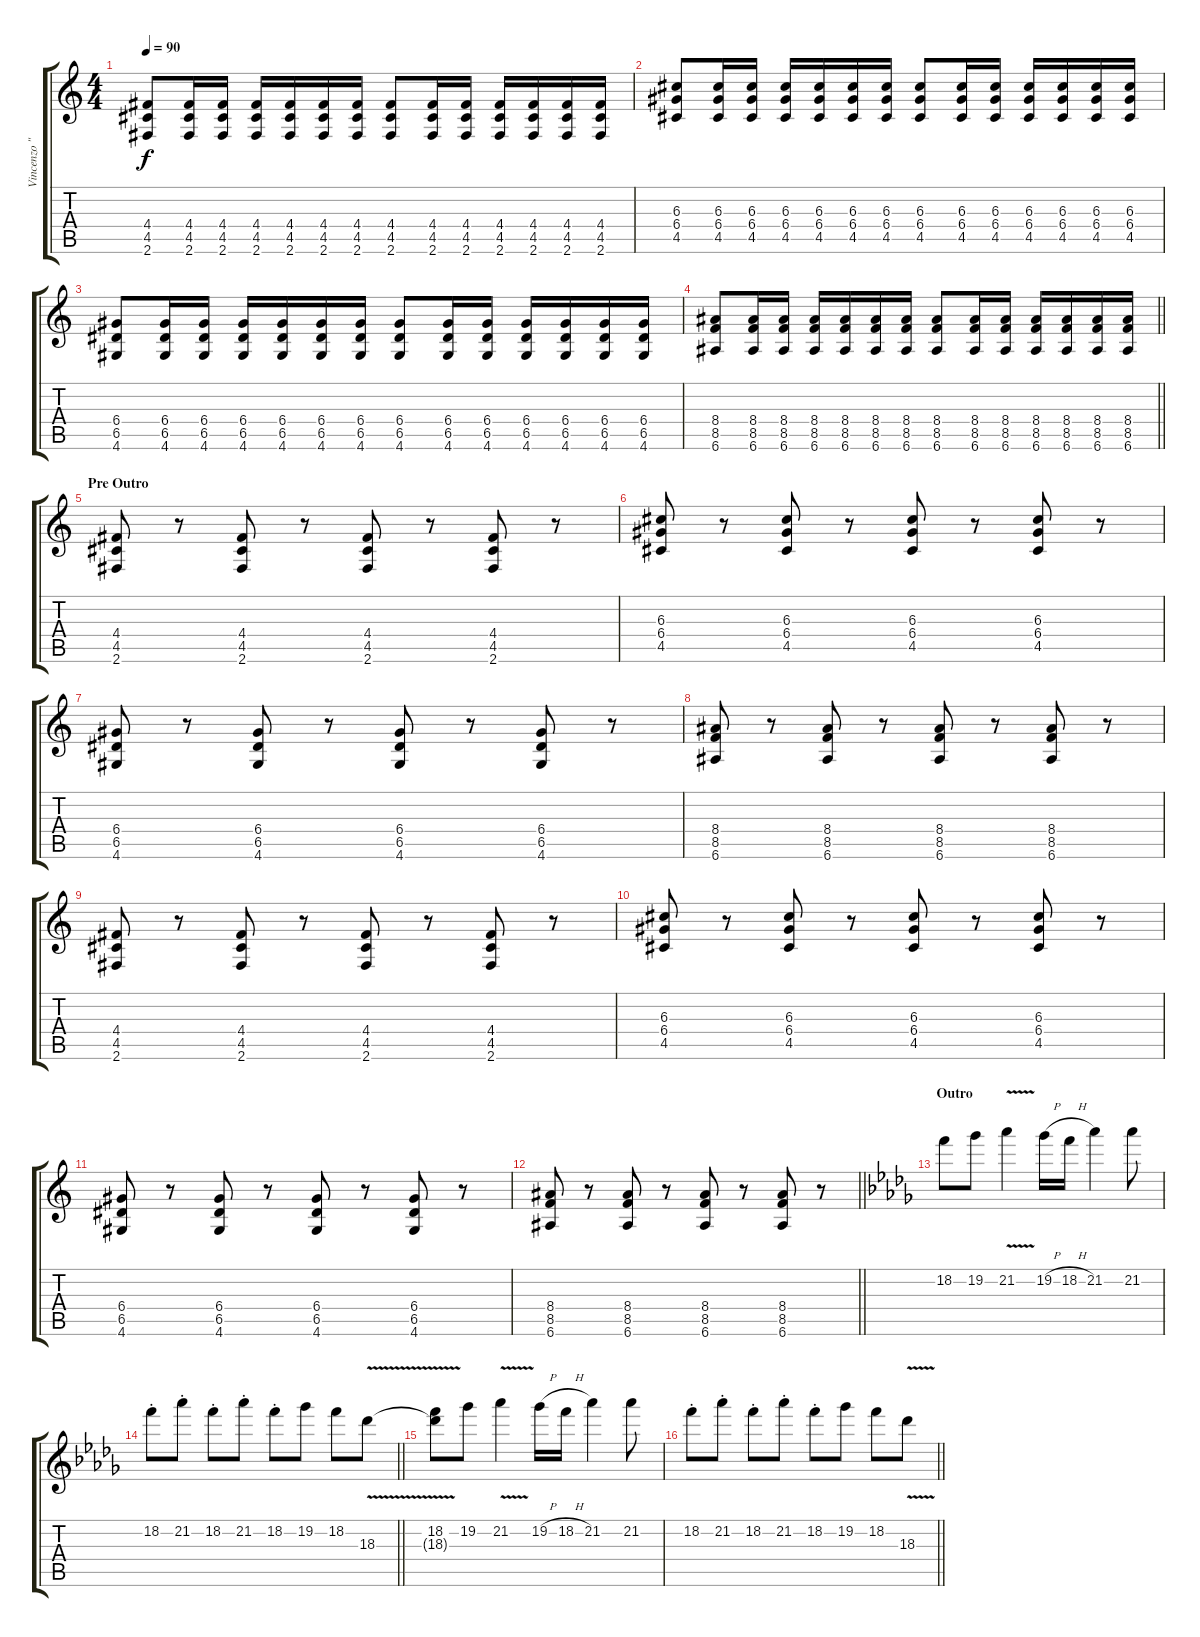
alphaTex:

\track ("Vincenzo \"Vinx\" Cristi (Guitar I)" "Vincenzo \"") {instrument overdrivenguitar}
\staff {score tabs}
\tuning (E4 B3 G3 D3 A2 E2) {hide}
\ts (4 4)
\tempo 90
\clef g2
\ks c
(4.4 4.5 2.6).8{dy f} (4.4 4.5 2.6).16 (4.4 4.5 2.6).16 (4.4 4.5 2.6).16 (4.4 4.5 2.6).16 (4.4 4.5 2.6).16 (4.4 4.5 2.6).16 (4.4 4.5 2.6).8 (4.4 4.5 2.6).16 (4.4 4.5 2.6).16 (4.4 4.5 2.6).16 (4.4 4.5 2.6).16 (4.4 4.5 2.6).16 (4.4 4.5 2.6).16 |
(6.3 6.4 4.5).8 (6.3 6.4 4.5).16 (6.3 6.4 4.5).16 (6.3 6.4 4.5).16 (6.3 6.4 4.5).16 (6.3 6.4 4.5).16 (6.3 6.4 4.5).16 (6.3 6.4 4.5).8 (6.3 6.4 4.5).16 (6.3 6.4 4.5).16 (6.3 6.4 4.5).16 (6.3 6.4 4.5).16 (6.3 6.4 4.5).16 (6.3 6.4 4.5).16 |
(6.4 6.5 4.6).8 (6.4 6.5 4.6).16 (6.4 6.5 4.6).16 (6.4 6.5 4.6).16 (6.4 6.5 4.6).16 (6.4 6.5 4.6).16 (6.4 6.5 4.6).16 (6.4 6.5 4.6).8 (6.4 6.5 4.6).16 (6.4 6.5 4.6).16 (6.4 6.5 4.6).16 (6.4 6.5 4.6).16 (6.4 6.5 4.6).16 (6.4 6.5 4.6).16 |
\barLineRight lightlight
(8.4 8.5 6.6).8 (8.4 8.5 6.6).16 (8.4 8.5 6.6).16 (8.4 8.5 6.6).16 (8.4 8.5 6.6).16 (8.4 8.5 6.6).16 (8.4 8.5 6.6).16 (8.4 8.5 6.6).8 (8.4 8.5 6.6).16 (8.4 8.5 6.6).16 (8.4 8.5 6.6).16 (8.4 8.5 6.6).16 (8.4 8.5 6.6).16 (8.4 8.5 6.6).16 |
\section ("" "Pre Outro")
(4.4 4.5 2.6).8 r.8 (4.4 4.5 2.6).8 r.8 (4.4 4.5 2.6).8 r.8 (4.4 4.5 2.6).8 r.8 |
(6.3 6.4 4.5).8 r.8 (6.3 6.4 4.5).8 r.8 (6.3 6.4 4.5).8 r.8 (6.3 6.4 4.5).8 r.8 |
(6.4 6.5 4.6).8 r.8 (6.4 6.5 4.6).8 r.8 (6.4 6.5 4.6).8 r.8 (6.4 6.5 4.6).8 r.8 |
(8.4 8.5 6.6).8 r.8 (8.4 8.5 6.6).8 r.8 (8.4 8.5 6.6).8 r.8 (8.4 8.5 6.6).8 r.8 |
(4.4 4.5 2.6).8 r.8 (4.4 4.5 2.6).8 r.8 (4.4 4.5 2.6).8 r.8 (4.4 4.5 2.6).8 r.8 |
(6.3 6.4 4.5).8 r.8 (6.3 6.4 4.5).8 r.8 (6.3 6.4 4.5).8 r.8 (6.3 6.4 4.5).8 r.8 |
(6.4 6.5 4.6).8 r.8 (6.4 6.5 4.6).8 r.8 (6.4 6.5 4.6).8 r.8 (6.4 6.5 4.6).8 r.8 |
\barLineRight lightlight
(8.4 8.5 6.6).8 r.8 (8.4 8.5 6.6).8 r.8 (8.4 8.5 6.6).8 r.8 (8.4 8.5 6.6).8 r.8 |
\section ("" "Outro")
\ks db
18.2.8{instrument overdrivenguitar} 19.2.8 21.2{v}.4 19.2{h}.16 18.2{h}.16 21.2.4 21.2.8 |
\barLineRight lightlight
18.2{st}.8 21.2{st}.8 18.2{st}.8 21.2{st}.8 18.2{st}.8 19.2.8 18.2.8 18.3{v}.8 |
(18.2 18.3{t}).8 19.2.8 21.2{v}.4 19.2{h}.16 18.2{h}.16 21.2.4 21.2.8 |
\barLineRight lightlight
18.2{st}.8 21.2{st}.8 18.2{st}.8 21.2{st}.8 18.2{st}.8 19.2.8 18.2.8 18.3{v}.8
